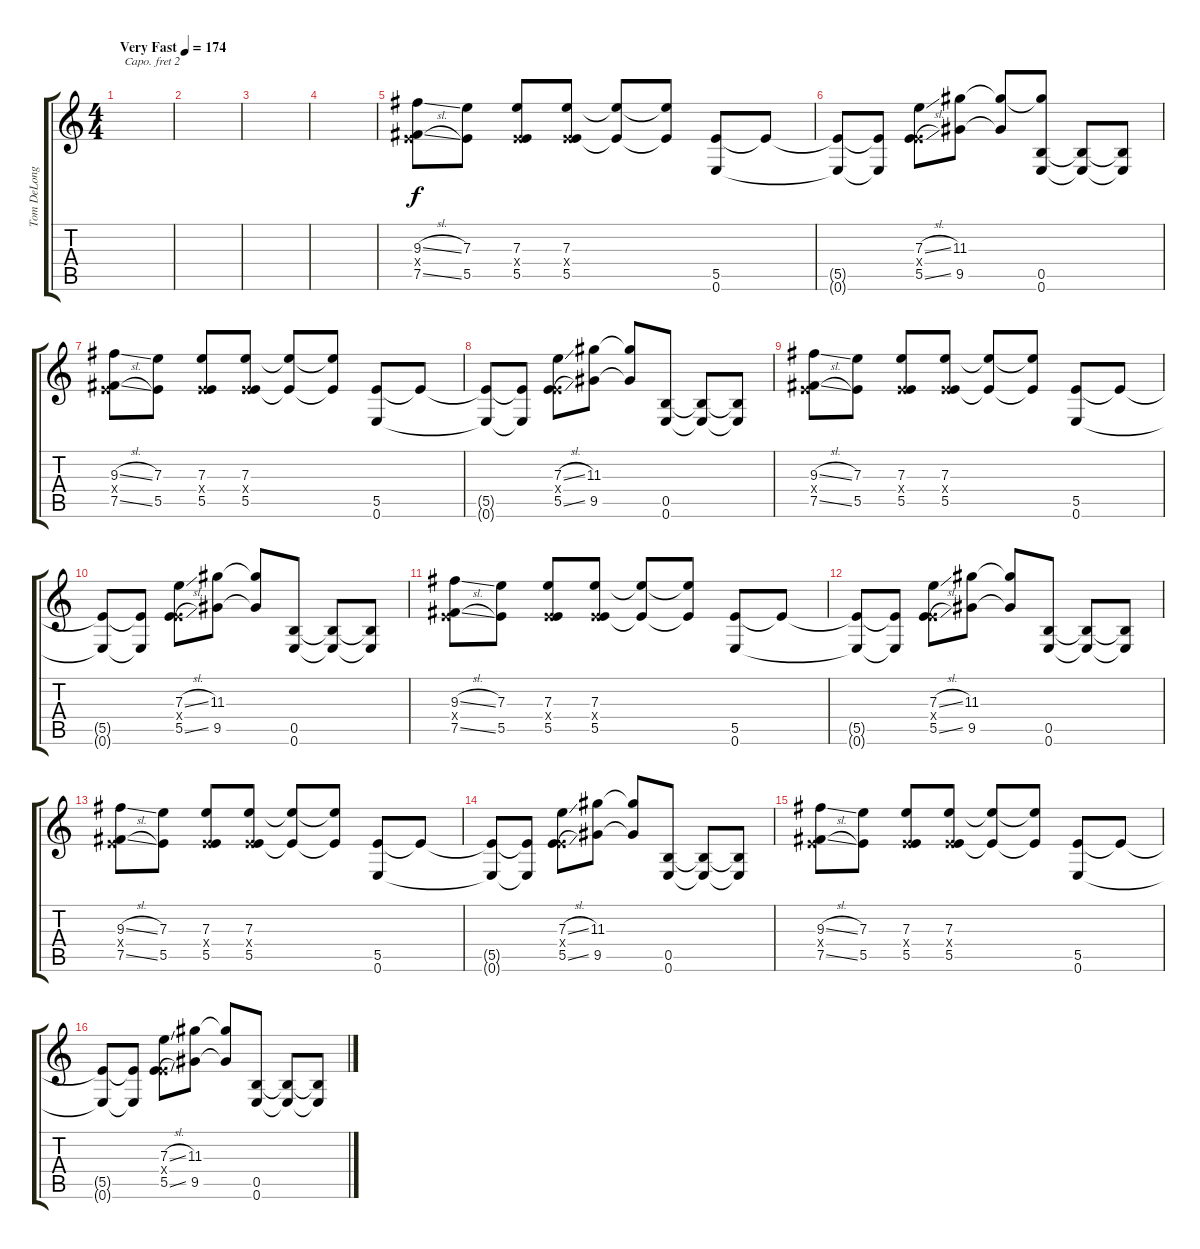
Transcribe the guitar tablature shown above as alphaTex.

\track ("Tom DeLonge - Guitar" "Tom DeLong") {instrument distortionguitar}
\staff {score tabs}
\capo 2
\tuning (E4 B3 G3 D3 A2 D2) {hide}
\ts (4 4)
\tempo (174 "Very Fast")
\clef g2
\ks c
|
|
|
|
(9.3{sl} 0.4{x} 7.5{sl}).8 (7.3 5.5).8 (7.3 0.4{x} 5.5).8 (7.3 0.4{x} 5.5).8 (7.3{t} 5.5{t}).8 (7.3{t} 5.5{t}).8 (5.5 0.6).8 5.5{t}.8 |
(5.5{t} 0.6{t}).8 (5.5{t} 0.6{t}).8 (7.3{sl} 0.4{x} 5.5{sl}).8 (11.3 9.5).8 (11.3{t} 9.5{t}).8 (11.3{t} 0.5 0.6).8 (0.5{t} 0.6{t}).8 (0.5{t} 0.6{t}).8 |
(9.3{sl} 0.4{x} 7.5{sl}).8 (7.3 5.5).8 (7.3 0.4{x} 5.5).8 (7.3 0.4{x} 5.5).8 (7.3{t} 5.5{t}).8 (7.3{t} 5.5{t}).8 (5.5 0.6).8 5.5{t}.8 |
(5.5{t} 0.6{t}).8 (5.5{t} 0.6{t}).8 (7.3{sl} 0.4{x} 5.5{sl}).8 (11.3 9.5).8 (11.3{t} 9.5{t}).8 (0.5 0.6).8 (0.5{t} 0.6{t}).8 (0.5{t} 0.6{t}).8 |
(9.3{sl} 0.4{x} 7.5{sl}).8 (7.3 5.5).8 (7.3 0.4{x} 5.5).8 (7.3 0.4{x} 5.5).8 (7.3{t} 5.5{t}).8 (7.3{t} 5.5{t}).8 (5.5 0.6).8 5.5{t}.8 |
(5.5{t} 0.6{t}).8 (5.5{t} 0.6{t}).8 (7.3{sl} 0.4{x} 5.5{sl}).8 (11.3 9.5).8 (11.3{t} 9.5{t}).8 (0.5 0.6).8 (0.5{t} 0.6{t}).8 (0.5{t} 0.6{t}).8 |
(9.3{sl} 0.4{x} 7.5{sl}).8 (7.3 5.5).8 (7.3 0.4{x} 5.5).8 (7.3 0.4{x} 5.5).8 (7.3{t} 5.5{t}).8 (7.3{t} 5.5{t}).8 (5.5 0.6).8 5.5{t}.8 |
(5.5{t} 0.6{t}).8 (5.5{t} 0.6{t}).8 (7.3{sl} 0.4{x} 5.5{sl}).8 (11.3 9.5).8 (11.3{t} 9.5{t}).8 (0.5 0.6).8 (0.5{t} 0.6{t}).8 (0.5{t} 0.6{t}).8 |
(9.3{sl} 0.4{x} 7.5{sl}).8 (7.3 5.5).8 (7.3 0.4{x} 5.5).8 (7.3 0.4{x} 5.5).8 (7.3{t} 5.5{t}).8 (7.3{t} 5.5{t}).8 (5.5 0.6).8 5.5{t}.8 |
(5.5{t} 0.6{t}).8 (5.5{t} 0.6{t}).8 (7.3{sl} 0.4{x} 5.5{sl}).8 (11.3 9.5).8 (11.3{t} 9.5{t}).8 (0.5 0.6).8 (0.5{t} 0.6{t}).8 (0.5{t} 0.6{t}).8 |
(9.3{sl} 0.4{x} 7.5{sl}).8 (7.3 5.5).8 (7.3 0.4{x} 5.5).8 (7.3 0.4{x} 5.5).8 (7.3{t} 5.5{t}).8 (7.3{t} 5.5{t}).8 (5.5 0.6).8 5.5{t}.8 |
(5.5{t} 0.6{t}).8 (5.5{t} 0.6{t}).8 (7.3{sl} 0.4{x} 5.5{sl}).8 (11.3 9.5).8 (11.3{t} 9.5{t}).8 (0.5 0.6).8 (0.5{t} 0.6{t}).8 (0.5{t} 0.6{t}).8
